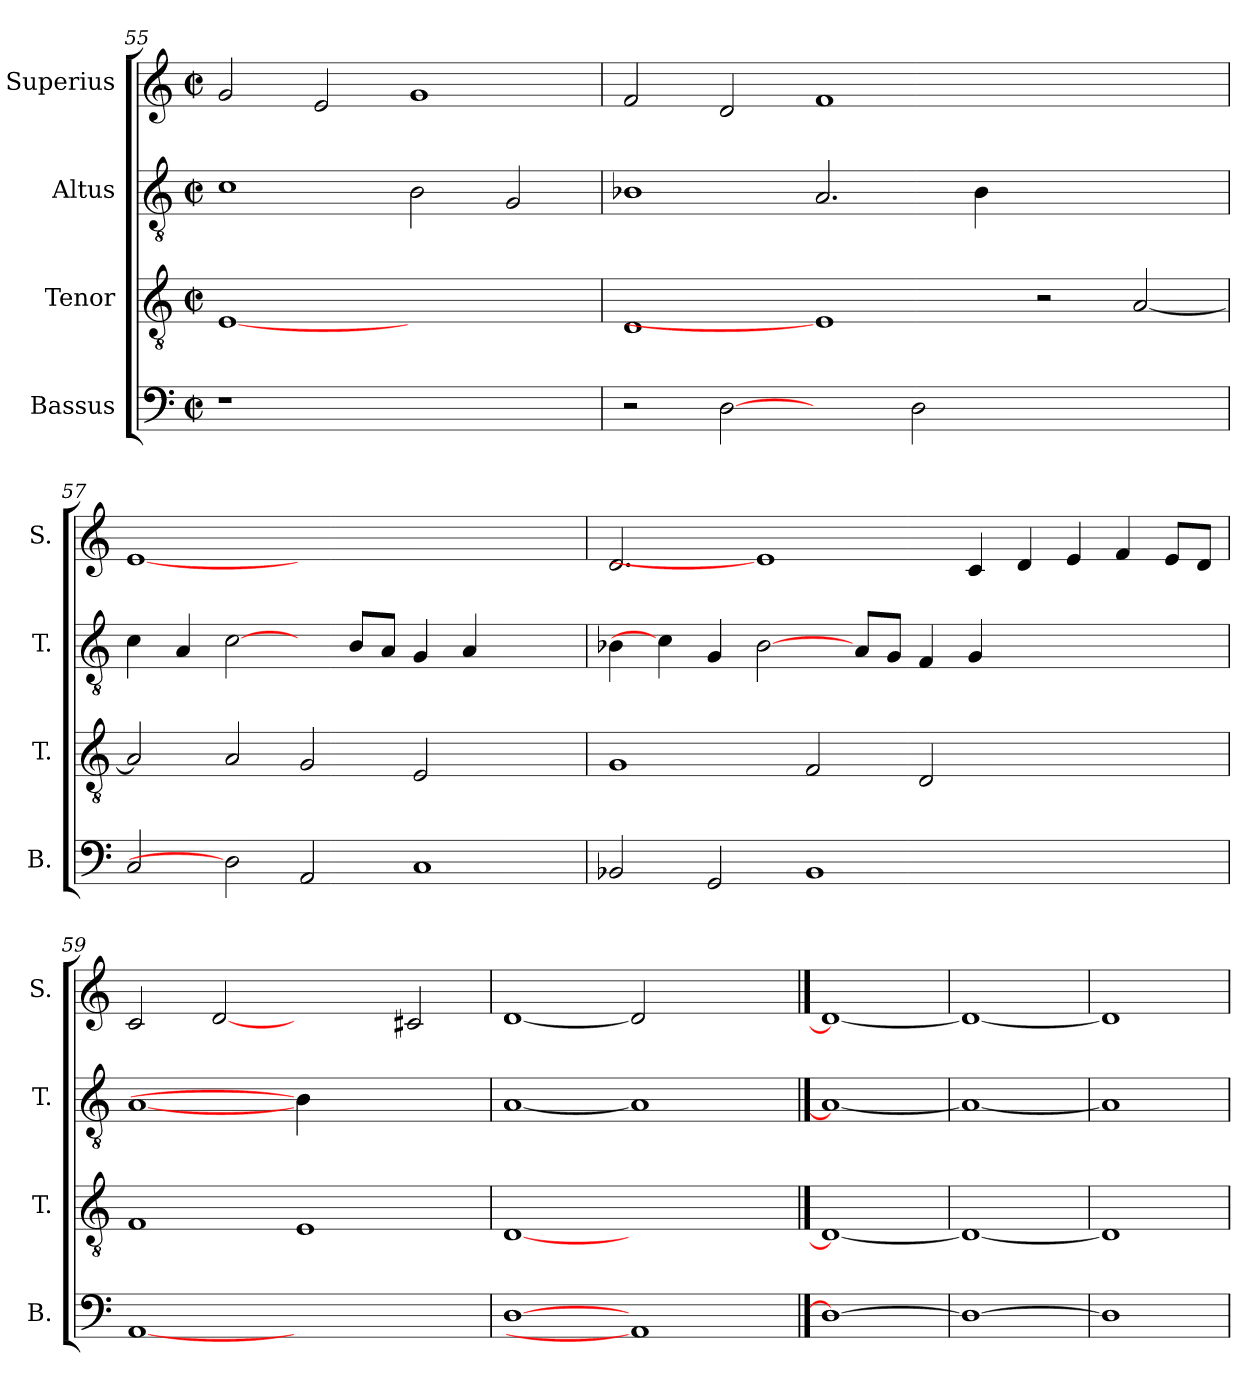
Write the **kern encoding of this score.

**kern	**kern	**kern	**kern
*part4	*part3	*part2	*part1
*staff4	*staff3	*staff2	*staff1
*I"Bassus	*I"Tenor	*I"Altus	*I"Superius
*I'B.	*I'T.	*I'T.	*I'S.
*clefF4	*clefGv2	*clefGv2	*clefG2
*	*ITrd7c12	*ITrd7c12	*
*k[]	*k[]	*k[]	*k[]
*C:	*C:	*C:	*C:
*M2/2	*M2/2	*M2/2	*M2/2
*met(c|)	*met(c|)	*met(c|)	*met(c|)
=55	=55	=55	=55
!LO:N:vis=1	!	!	!
1r	[1EEi	1Ci	2gi/
.	.	.	2ei/
1ryy	1ryy	2BBi\	1gi
.	.	2GGi/	.
=56	=56	=56	=56
2r	1DDi	1BB-Xi	2fi/
[2Di	.	.	2di/
2ryy	1EEi]	2.AAi/	1fi
2Di\	.	.	.
.	.	4BB-i\	.
1ryy	2r	1ryy	1ryy
.	[<2AAi/	.	.
!!LO:LB:g=z
=57	=57	=57	=57
2Ci/	2AAi/]	4Ci\	[1ei
.	.	4AAi/	.
2Di]	2AAi/	[2Ci\	.
2AAi/	2GGi/	4ryy	1.ryy
.	.	8BBi/L	.
.	.	8AAi/J	.
1Ci	2EEi/	4GGi/	.
.	.	4AAi/	.
.	2ryy	2ryy	.
=58	=58	=58	=58
2BB-Xi/	1GGi	4BB-Xi\	2.di/
.	.	4Ci\]	.
2GGi/	.	4GGi/	.
.	.	[2BB-i\	1ei]
1BB-i	2FFi/	.	.
.	.	8AAi/L	.
.	.	8GGi/J	.
.	2DDi/	4FFi/	.
.	.	4GGi/	4ci/
1ryy	1ryy	1ryy	4di/
.	.	.	4ei/
.	.	.	4fi/
.	.	.	8ei/L
.	.	.	8di/J
=59	=59	=59	=59
[1AAi	1FFi	[1AAi	2ci/
.	.	.	[2di
1ryy	1EEi	4BB-i\]	2ryy
.	.	2.ryy	.
.	.	.	2c#Xi/
=60	=60	=60	=60
[1Di	[1DDi	[1AAi	[1di
1AAi]	1ryy	1AAi]	2di]
.	.	.	2ryy
==61	==61	==61	==61
1Di_	1DDi_	1AAi_	1di_
=62	=62	=62	=62
1Di_	1DDi_	1AAi_	1di_
=63	=63	=63	=63
1Di]	1DDi]	1AAi]	1di]
=	=	=	=
*-	*-	*-	*-
